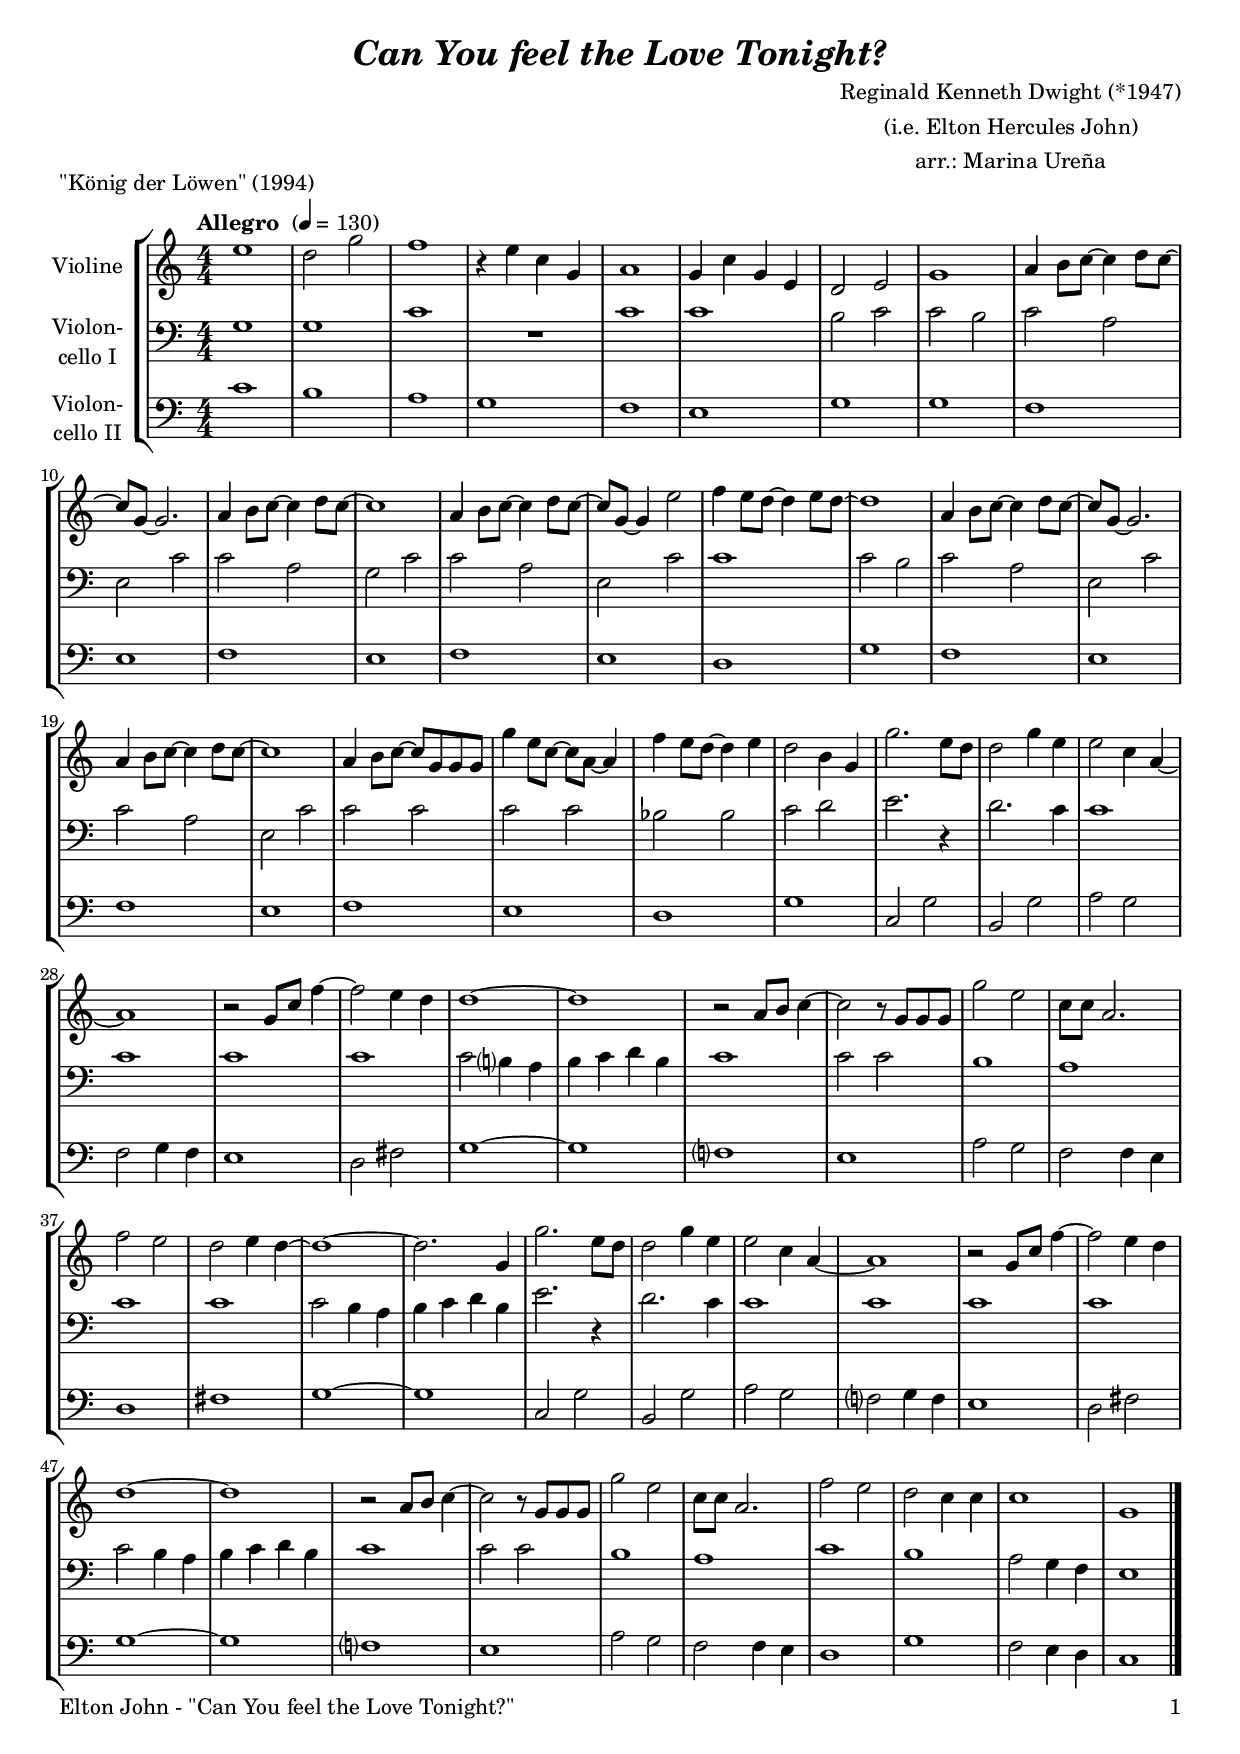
\version "2.22.0"
\include "deutsch.ly"
  
#(set-global-staff-size 19)

\header {
  title     = \markup \bold \italic "Can You feel the Love Tonight?"
  composer  = \markup \center-column {
    "Reginald Kenneth Dwight (*1947)"
    "(i.e. Elton Hercules John)"
    "arr.: Marina Ureña"
  }
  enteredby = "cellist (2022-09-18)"
  piece     = "\"König der Löwen\" (1994)"
}

voiceconsts = {
  \key c \major
  \time 4/4
  \clef "bass"
  \numericTimeSignature
  \compressEmptyMeasures
  % Set default beaming for all staves
%  \set Timing.beamExceptions = #'()
%  \set Timing.baseMoment     = #(ly:make-moment 1 4)
%  \set Timing.beatStructure  = #'(1 1 1)
  \tempo "Allegro " 4=130
}

micl = "clarinet"
mifl = "flute"
miob = "oboe"
mifh = "french horn"
misx = "tenor sax"
mist = "string ensemble 1"
mipz = "pizzicato strings"
mivl = "violin"
miba = "cello"

pdol = \markup { \dynamic p \italic " dolce" }
pori = \mark \markup \box \italic "poco rit."

va = \relative c'' {
  \voiceconsts
  \clef "treble"

  e1
  d2 g
  f1
  r4 e c g
  a1
  g4 c g e
  d2 e
  g1
  a4 h8 c~ c4 d8 c~
  c g~ g2.

  a4 h8 c~ c4 d8 c~
  c1
  a4 h8 c~ c4 d8 c~
  c g~ g4 e'2
  f4 e8 d~ d4 e8 d~
  d1
  a4 h8 c~ c4 d8 c~
  c g~ g2.

  a4 h8 c~ c4 d8 c~
  c1
  a4 h8 c~ c g g g
  g'4 e8 c~ c a~ a4
  f' e8 d~ d4 e
  d2 h4 g
  g'2. e8 d
  d2 g4 e
  e2 c4 a~

  a1
  r2 g8 c f4~
  f2 e4 d
  d1~
  d
  r2 a8 h c4~
  c2 r8 g g g
  g'2 e
  c8 c a2.

  f'2 e
  d e4 d~
  d1~
  d2. g,4
  g'2. e8 d
  d2 g4 e
  e2 c4 a~
  a1
  r2 g8 c f4~
  f2 e4 d

  d1~
  d
  r2 a8 h c4~
  c2 r8 g g g
  g'2 e
  c8 c a2.
  f'2 e
  d c4 c
  c1
  g \bar "|."
}

vb = \relative c' {
  \voiceconsts

  g1
  g
  c
  R
  c
  c
  h2 c
  c h
  c a
  e c'

  c a
  g c
  c a
  e c'
  c1
  c2 h
  c a
  e c'

  c a
  e c'
  c c
  c c
  b b
  c d
  e2. r4
  d2. c4
  c1

  c
  c
  c
  c2 h?4 a
  h c d h
  c1
  c2 c
  h1
  a

  c
  c
  c2 h4 a
  h c d h
  e2. r4
  d2. c4
  c1
  c
  c
  c

  c2 h4 a
  h c d h
  c1
  c2 c
  h1
  a
  c
  h
  a2 g4 f
  e1 \bar "|."
}

vc = \relative c' {
  \voiceconsts

  c1
  h
  a
  g
  f
  e
  g
  g
  f
  e

  f
  e
  f
  e
  d
  g
  f
  e

  f
  e
  f
  e
  d
  g
  c,2 g'
  h, g'
  a g

  f g4 f
  e1
  d2 fis
  g1~
  g
  f?
  e
  a2 g
  f f4 e

  d1
  fis
  g~
  g
  c,2 g'
  h, g'
  a g
  f? g4 f
  e1
  d2 fis

  g1~
  g
  f?
  e
  a2 g
  f f4 e
  d1
  g
  f2 e4 d
  c1 \bar "|."
}


music = \new StaffGroup <<
      \new Staff {
	\set Staff.midiInstrument = \mivl
	\set Staff.instrumentName = \markup \center-column { "Violine" }
	\transpose c c { \va }
      }

      \new Staff {
	\set Staff.midiInstrument = \miba
	\set Staff.instrumentName = \markup \center-column { "Violon-" "cello I" }
	\transpose c c { \vb }
      }

      \new Staff {
	\set Staff.midiInstrument = \miba
	\set Staff.instrumentName = \markup \center-column { "Violon-" "cello II" }
	\transpose c c { \vc }
      }
>>

\book {
   \paper {
    print-page-number = ##t
    print-first-page-number = ##t
    ragged-last-bottom = ##f
    oddHeaderMarkup = \markup \null
    evenHeaderMarkup = \markup \null
    oddFooterMarkup = \markup {
      \fill-line {
        \on-the-fly #print-page-number-check-first
        "Elton John - \"Can You feel the Love Tonight?\"" \fromproperty #'page:page-number-string
      }
    }
    evenFooterMarkup = \oddFooterMarkup
  } \score {
    \music
    \layout {}
  }

  \score {
    \unfoldRepeats \music

    \midi {
      \context {
        \Score
      }
    }
  }
}